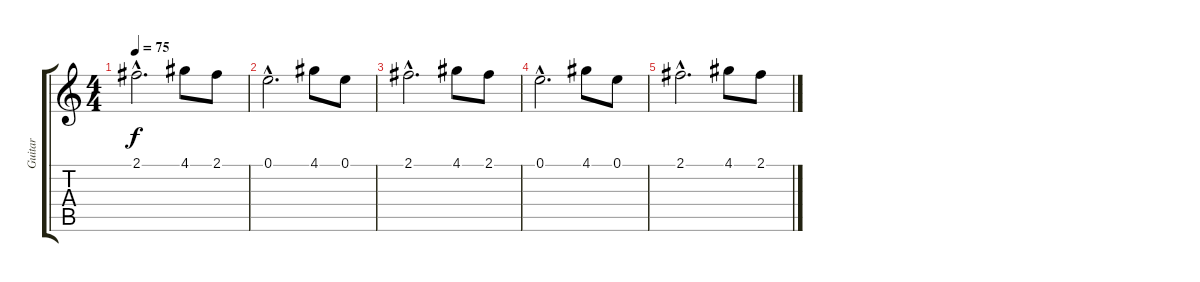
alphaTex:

\track ("Guitar" "Guitar") {instrument electricguitarjazz}
\staff {score tabs}
\tuning (E4 B3 G3 D3 A2 E2) {hide}
\ts (4 4)
\tempo 75
\clef g2
\ks c
2.1{hac}.2{d dy f} 4.1.8 2.1.8 |
0.1{hac}.2{d volume 3} 4.1.8 0.1.8 |
2.1{hac}.2{d} 4.1.8 2.1.8 |
0.1{hac}.2{d volume 0} 4.1.8 0.1.8 |
2.1{hac}.2{d} 4.1.8 2.1.8
